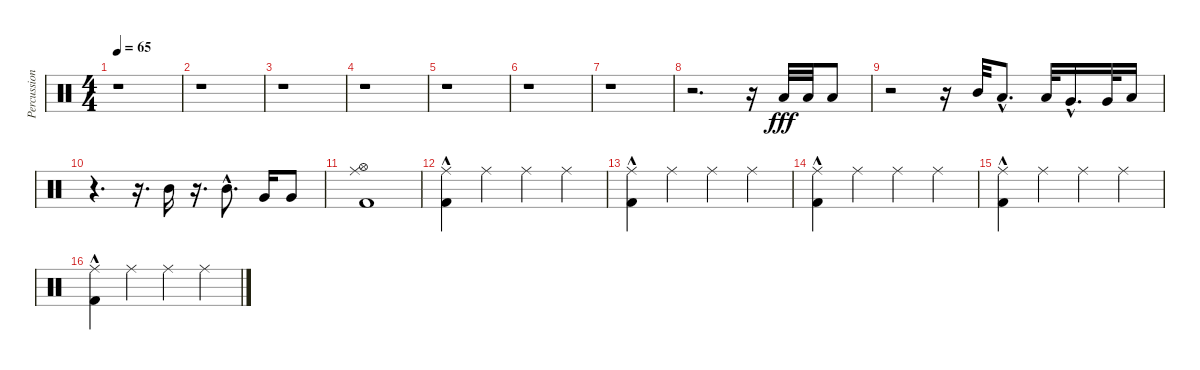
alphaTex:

\track ("Percussion" "Percussion") {instrument percussion}
\staff {score}
\articulation defaults
\ts (4 4)
\tempo 65
\clef neutral
\ks c
r.1{dy fff} |
r.1 |
r.1 |
r.1 |
r.1 |
r.1 |
r.1 |
r.2{d} r.16 "Low Floor Tom (hit)".32 "Low Floor Tom (hit)".32 "Low Floor Tom (hit)".8 |
r.2 r.16 "Mid Tom (hit)".32 "Low Tom (hit)"{hac}.8{d} "Low Tom (hit)".32 "Very Low Tom (hit)"{hac}.16{d} "Very Low Tom (hit)".32 "Low Floor Tom (hit)".16 |
r.4{d} r.16{d} "Mid Tom (hit)".16 r.16{d} "Mid Tom (hit)"{hac}.8{d} "Very Low Tom (hit)".16 "Very Low Tom (hit)".8 |
("Hi-Hat (open)" "Ride (middle)" "Kick (hit) 2").1 |
("Ride (middle)" "Kick (hit) 2"{hac}).4 "Ride (middle)".4 "Ride (middle)".4 "Ride (middle)".4 |
("Ride (middle)" "Kick (hit) 2"{hac}).4 "Ride (middle)".4 "Ride (middle)".4 "Ride (middle)".4 |
("Ride (middle)" "Kick (hit) 2"{hac}).4 "Ride (middle)".4 "Ride (middle)".4 "Ride (middle)".4 |
("Kick (hit) 2"{hac} "Ride (middle)"{hac}).4 "Ride (middle)".4 "Ride (middle)".4 "Ride (middle)".4 |
("Ride (middle)"{hac} "Kick (hit) 2"{hac}).4 "Ride (middle)".4 "Ride (middle)".4 "Ride (middle)".4
